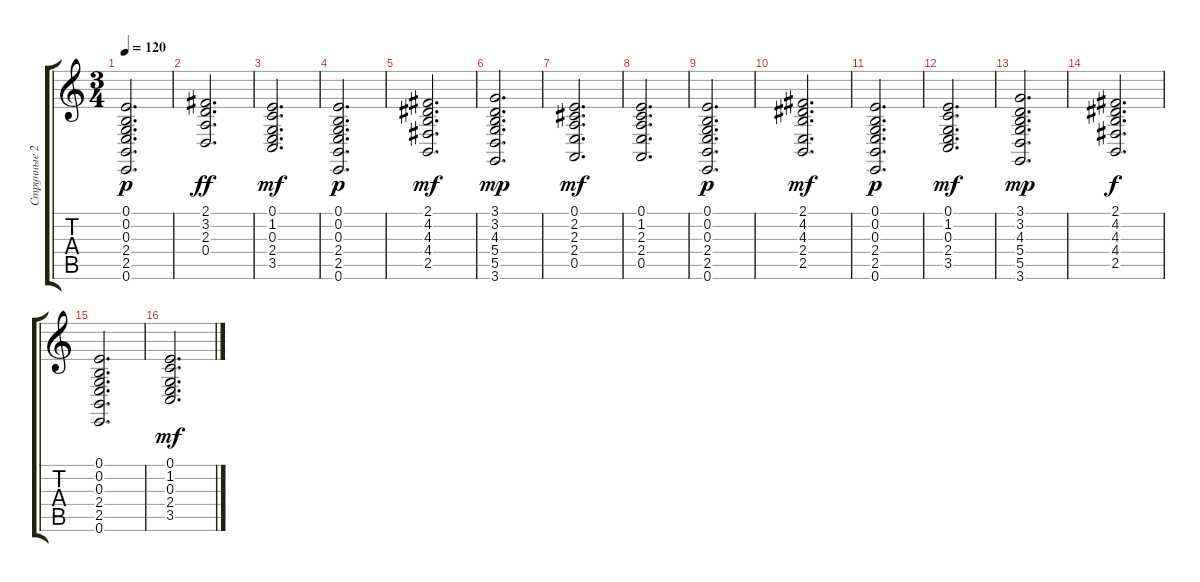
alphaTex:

\track ("Струнные 2" "Струнные 2") {instrument stringensemble2}
\staff {score tabs}
\tuning (E4 B3 G3 D3 A2 E2) {hide}
\ts (3 4)
\tempo 120
\clef g2
\ks c
(0.1 0.2 0.3 2.4 2.5 0.6).2{d dy p} |
(2.1 3.2 2.3 0.4).2{d dy ff} |
(0.1 1.2 0.3 2.4 3.5).2{d dy mf} |
(0.1 0.2 0.3 2.4 2.5 0.6).2{d dy p} |
(2.1 4.2 4.3 4.4 2.5).2{d dy mf} |
(3.1 3.2 4.3 5.4 5.5 3.6).2{d dy mp} |
(0.1 2.2 2.3 2.4 0.5).2{d dy mf} |
(0.1 1.2 2.3 2.4 0.5).2{d} |
(0.1 0.2 0.3 2.4 2.5 0.6).2{d dy p} |
(2.1 4.2 4.3 2.4 2.5).2{d dy mf} |
(0.1 0.2 0.3 2.4 2.5 0.6).2{d dy p} |
(0.1 1.2 0.3 2.4 3.5).2{d dy mf} |
(3.1 3.2 4.3 5.4 5.5 3.6).2{d dy mp} |
(2.1 4.2 4.3 4.4 2.5).2{d dy f} |
(0.1 0.2 0.3 2.4 2.5 0.6).2{d} |
(0.1 1.2 0.3 2.4 3.5).2{d dy mf}
